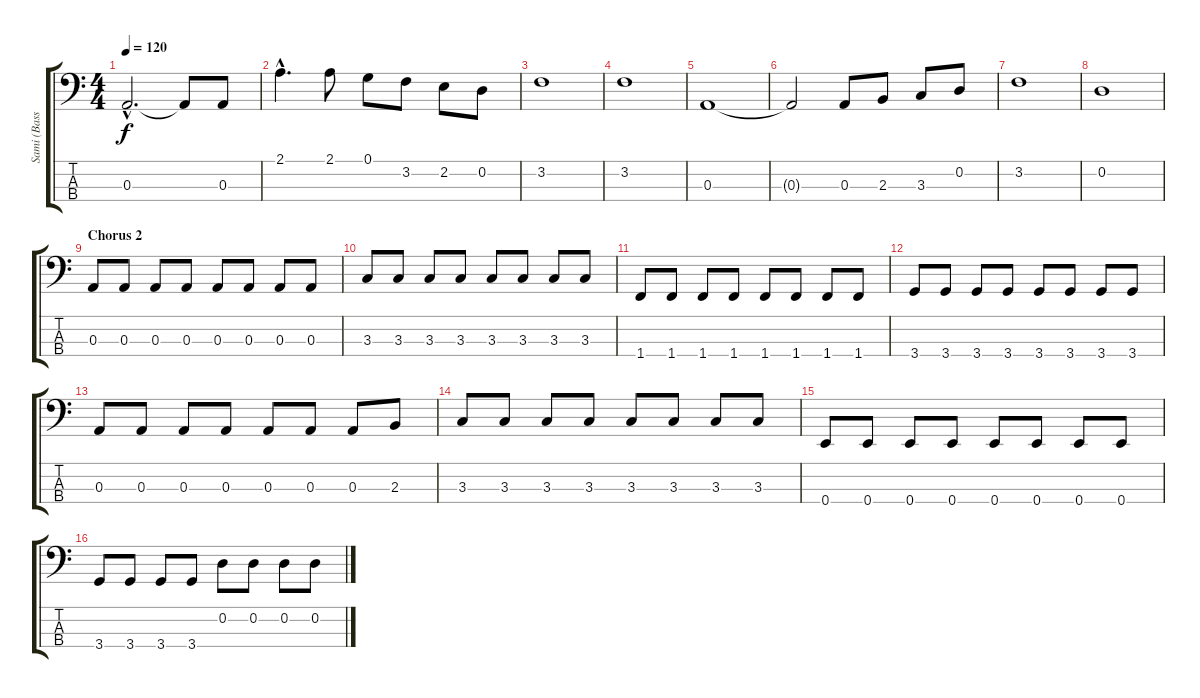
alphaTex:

\track ("Sami (Bass)" "Sami (Bass") {instrument electricbassfinger}
\staff {score tabs}
\tuning (G2 D2 A1 E1) {hide}
\ts (4 4)
\tempo 120
\clef f4
\ks c
0.3{hac}.2{d dy f} 0.3{t}.8 0.3.8 |
2.1{hac}.4{d} 2.1.8 0.1.8 3.2.8 2.2.8 0.2.8 |
3.2.1 |
3.2.1 |
0.3.1 |
0.3{t}.2 0.3.8 2.3.8 3.3.8 0.2.8 |
3.2.1 |
0.2.1 |
\section ("" "Chorus 2")
0.3.8{volume 13} 0.3.8 0.3.8 0.3.8 0.3.8 0.3.8 0.3.8 0.3.8 |
3.3.8 3.3.8 3.3.8 3.3.8 3.3.8 3.3.8 3.3.8 3.3.8 |
1.4.8 1.4.8 1.4.8 1.4.8 1.4.8 1.4.8 1.4.8 1.4.8 |
3.4.8 3.4.8 3.4.8 3.4.8 3.4.8 3.4.8 3.4.8 3.4.8 |
0.3.8 0.3.8 0.3.8 0.3.8 0.3.8 0.3.8 0.3.8 2.3.8 |
3.3.8 3.3.8 3.3.8 3.3.8 3.3.8 3.3.8 3.3.8 3.3.8 |
0.4.8 0.4.8 0.4.8 0.4.8 0.4.8 0.4.8 0.4.8 0.4.8 |
3.4.8 3.4.8 3.4.8 3.4.8 0.2.8 0.2.8 0.2.8 0.2.8
